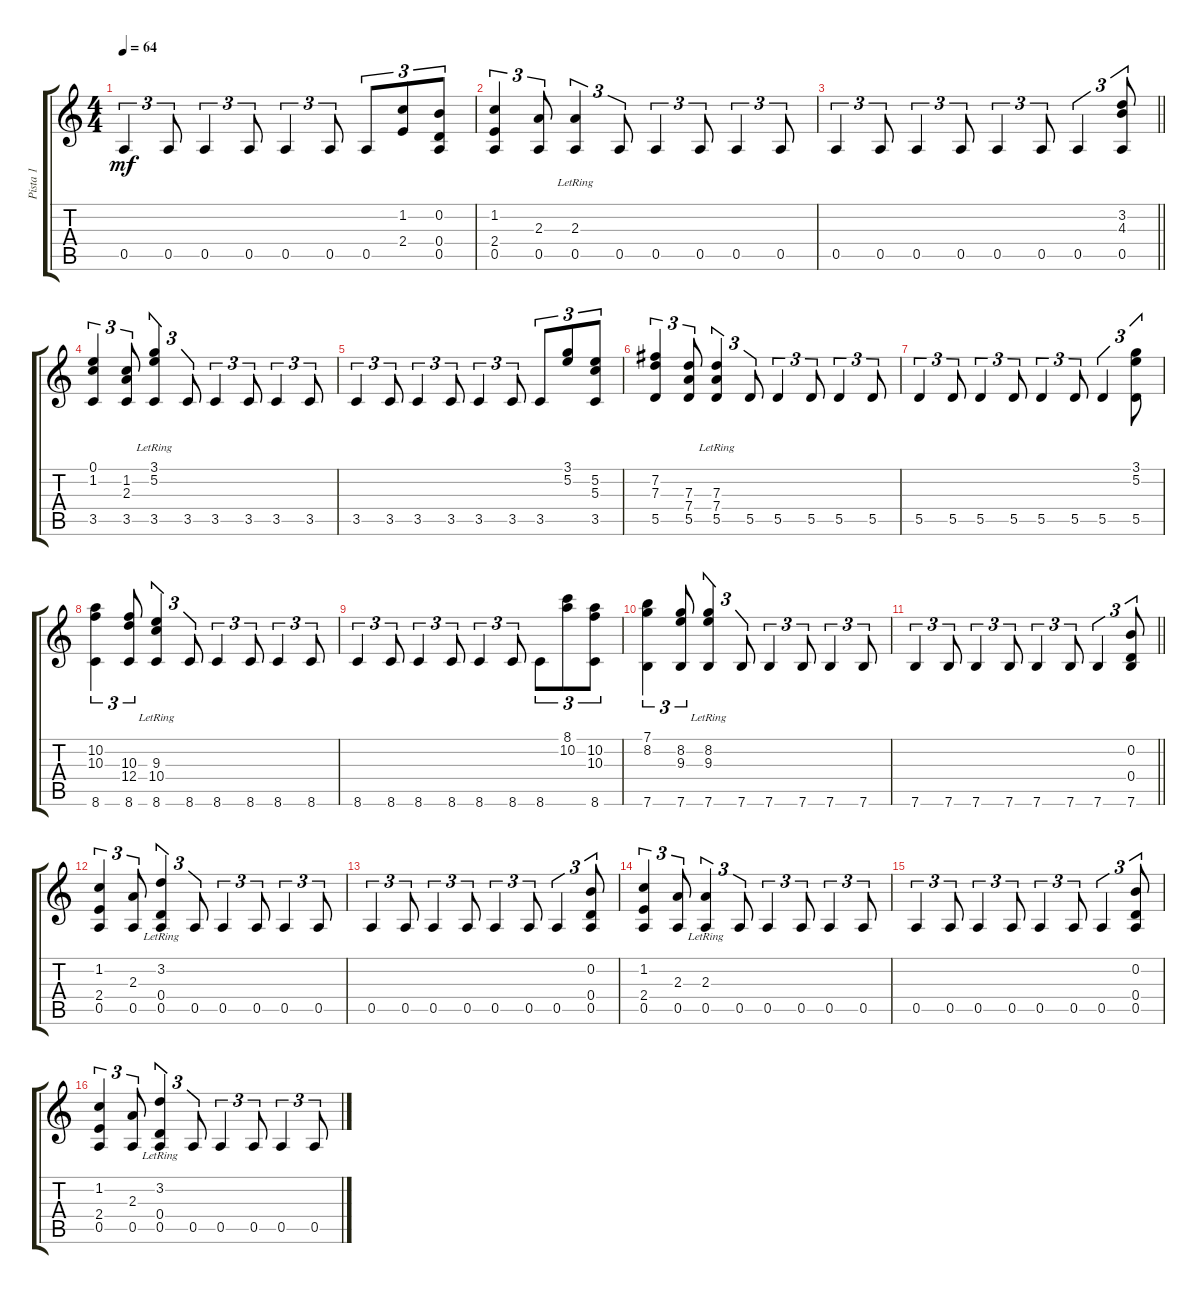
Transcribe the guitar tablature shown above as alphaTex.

\track ("Pista 1" "Pista 1") {instrument acousticguitarsteel}
\staff {score tabs}
\tuning (E4 B3 G3 D3 A2 E2) {hide}
\ts (4 4)
\tempo 64
\clef g2
\ks c
0.5.4{tu (3 2) dy mf} 0.5.8{tu (3 2)} 0.5.4{tu (3 2)} 0.5.8{tu (3 2)} 0.5.4{tu (3 2)} 0.5.8{tu (3 2)} 0.5.8{tu (3 2)} (1.2 2.4).8{tu (3 2)} (0.2 0.4 0.5).8{tu (3 2)} |
(1.2 2.4 0.5).4{tu (3 2)} (2.3 0.5).8{tu (3 2)} (2.3{lr} 0.5).4{tu (3 2)} 0.5.8{tu (3 2)} 0.5.4{tu (3 2)} 0.5.8{tu (3 2)} 0.5.4{tu (3 2)} 0.5.8{tu (3 2)} |
\barLineRight lightlight
0.5.4{tu (3 2)} 0.5.8{tu (3 2)} 0.5.4{tu (3 2)} 0.5.8{tu (3 2)} 0.5.4{tu (3 2)} 0.5.8{tu (3 2)} 0.5.4{tu (3 2)} (3.2 4.3 0.5).8{tu (3 2)} |
(0.1 1.2 3.5).4{tu (3 2)} (1.2 2.3 3.5).8{tu (3 2)} (3.1{lr} 5.2{lr} 3.5).4{tu (3 2)} 3.5.8{tu (3 2)} 3.5.4{tu (3 2)} 3.5.8{tu (3 2)} 3.5.4{tu (3 2)} 3.5.8{tu (3 2)} |
3.5.4{tu (3 2)} 3.5.8{tu (3 2)} 3.5.4{tu (3 2)} 3.5.8{tu (3 2)} 3.5.4{tu (3 2)} 3.5.8{tu (3 2)} 3.5.8{tu (3 2)} (3.1 5.2).8{tu (3 2)} (5.2 5.3 3.5).8{tu (3 2)} |
(7.2 7.3 5.5).4{tu (3 2)} (7.3 7.4 5.5).8{tu (3 2)} (7.3{lr} 7.4{lr} 5.5).4{tu (3 2)} 5.5.8{tu (3 2)} 5.5.4{tu (3 2)} 5.5.8{tu (3 2)} 5.5.4{tu (3 2)} 5.5.8{tu (3 2)} |
5.5.4{tu (3 2)} 5.5.8{tu (3 2)} 5.5.4{tu (3 2)} 5.5.8{tu (3 2)} 5.5.4{tu (3 2)} 5.5.8{tu (3 2)} 5.5.4{tu (3 2)} (3.1 5.2 5.5).8{tu (3 2)} |
(10.2 10.3 8.6).4{tu (3 2)} (10.3 12.4 8.6).8{tu (3 2)} (9.3{lr} 10.4{lr} 8.6).4{tu (3 2)} 8.6.8{tu (3 2)} 8.6.4{tu (3 2)} 8.6.8{tu (3 2)} 8.6.4{tu (3 2)} 8.6.8{tu (3 2)} |
8.6.4{tu (3 2)} 8.6.8{tu (3 2)} 8.6.4{tu (3 2)} 8.6.8{tu (3 2)} 8.6.4{tu (3 2)} 8.6.8{tu (3 2)} 8.6.8{tu (3 2)} (8.1 10.2).8{tu (3 2)} (10.2 10.3 8.6).8{tu (3 2)} |
(7.1 8.2 7.6).4{tu (3 2)} (8.2 9.3 7.6).8{tu (3 2)} (8.2{lr} 9.3{lr} 7.6).4{tu (3 2)} 7.6.8{tu (3 2)} 7.6.4{tu (3 2)} 7.6.8{tu (3 2)} 7.6.4{tu (3 2)} 7.6.8{tu (3 2)} |
\barLineRight lightlight
7.6.4{tu (3 2)} 7.6.8{tu (3 2)} 7.6.4{tu (3 2)} 7.6.8{tu (3 2)} 7.6.4{tu (3 2)} 7.6.8{tu (3 2)} 7.6.4{tu (3 2)} (0.2 0.4 7.6).8{tu (3 2)} |
(1.2 2.4 0.5).4{tu (3 2)} (2.3 0.5).8{tu (3 2)} (3.2{lr} 0.4{lr} 0.5).4{tu (3 2)} 0.5.8{tu (3 2)} 0.5.4{tu (3 2)} 0.5.8{tu (3 2)} 0.5.4{tu (3 2)} 0.5.8{tu (3 2)} |
0.5.4{tu (3 2)} 0.5.8{tu (3 2)} 0.5.4{tu (3 2)} 0.5.8{tu (3 2)} 0.5.4{tu (3 2)} 0.5.8{tu (3 2)} 0.5.4{tu (3 2)} (0.2 0.4 0.5).8{tu (3 2)} |
(1.2 2.4 0.5).4{tu (3 2)} (2.3 0.5).8{tu (3 2)} (2.3{lr} 0.5).4{tu (3 2)} 0.5.8{tu (3 2)} 0.5.4{tu (3 2)} 0.5.8{tu (3 2)} 0.5.4{tu (3 2)} 0.5.8{tu (3 2)} |
0.5.4{tu (3 2)} 0.5.8{tu (3 2)} 0.5.4{tu (3 2)} 0.5.8{tu (3 2)} 0.5.4{tu (3 2)} 0.5.8{tu (3 2)} 0.5.4{tu (3 2)} (0.2 0.4 0.5).8{tu (3 2)} |
(1.2 2.4 0.5).4{tu (3 2)} (2.3 0.5).8{tu (3 2)} (3.2{lr} 0.4{lr} 0.5).4{tu (3 2)} 0.5.8{tu (3 2)} 0.5.4{tu (3 2)} 0.5.8{tu (3 2)} 0.5.4{tu (3 2)} 0.5.8{tu (3 2)}
